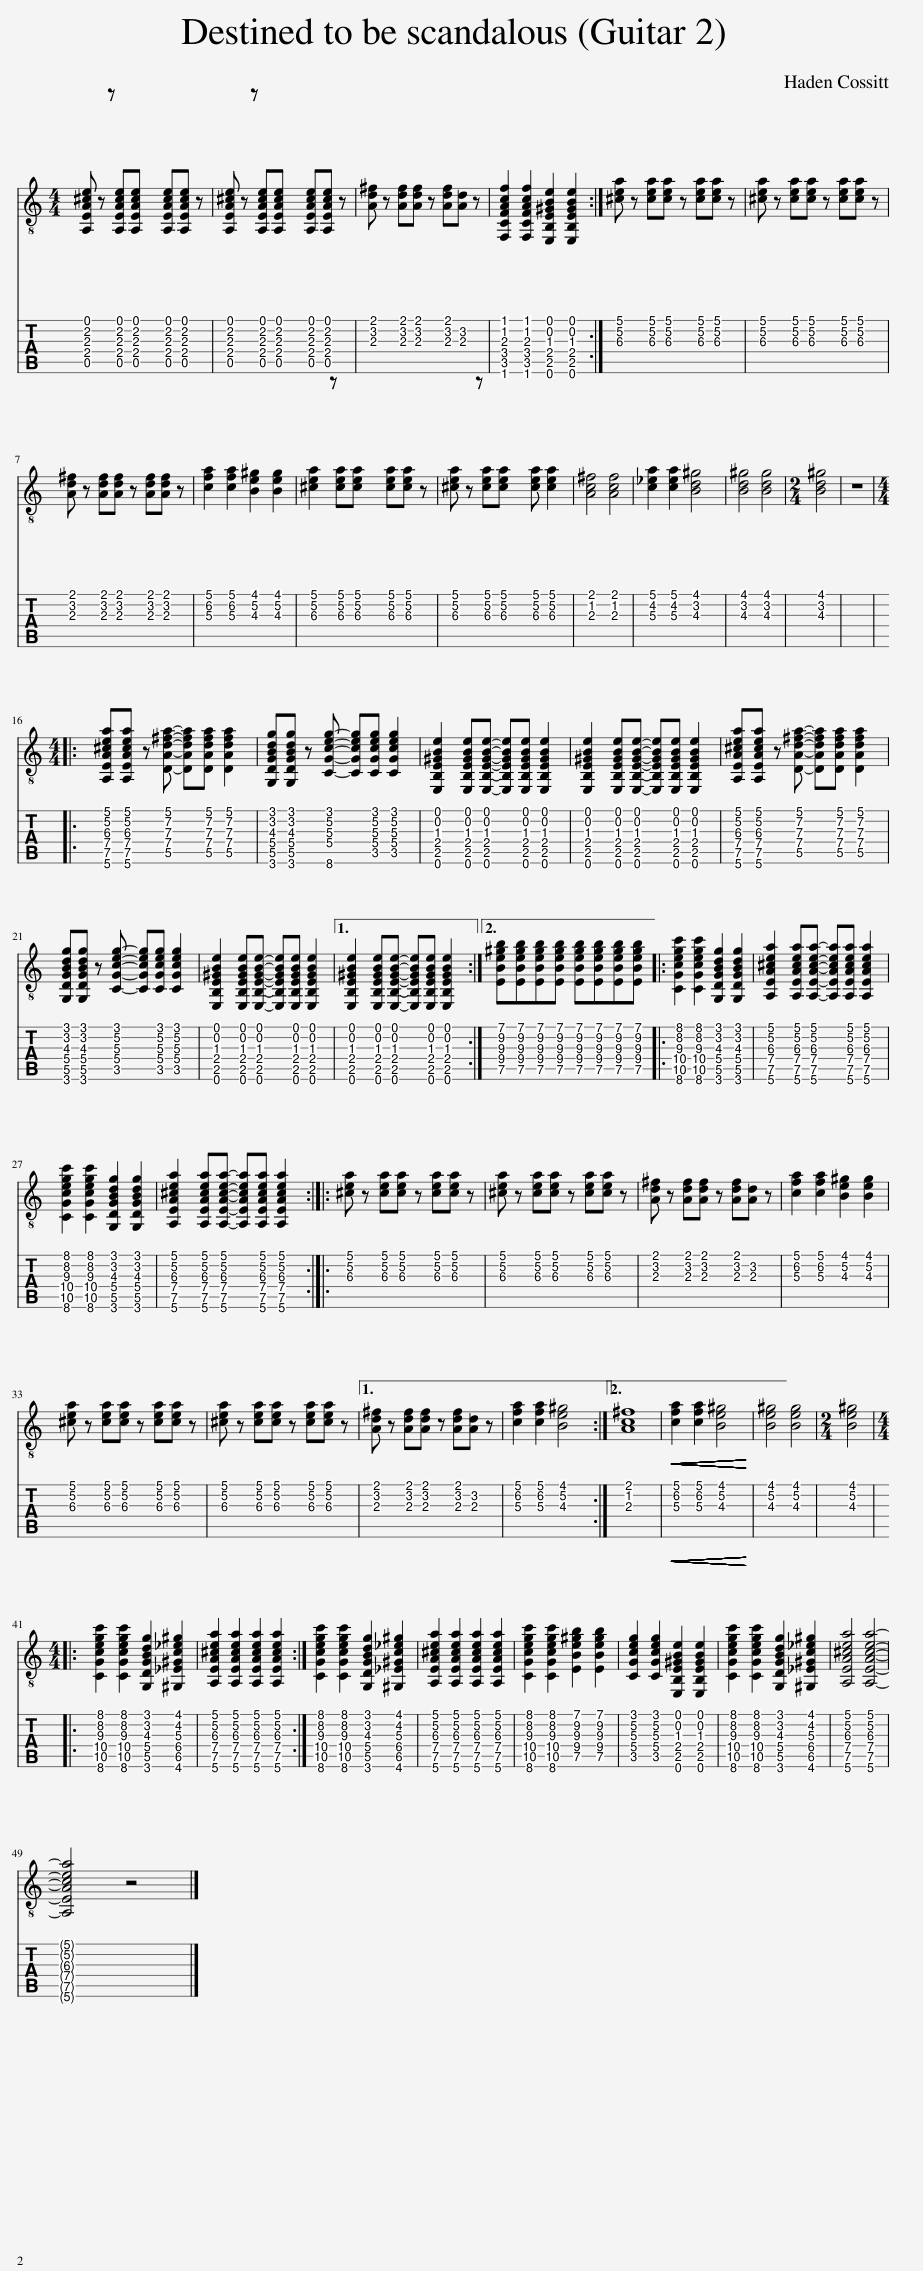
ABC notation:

X:1
%%score { 1 | 2 }
L:1/8
M:4/4
I:linebreak $
K:C
V:1 treble-8
V:2 tab stafflines=6 strings="E2,A2,D3,G3,B3,E4 nostems "
V:1
 [A,EA^ce] z [A,EAce][A,EAce] z [A,EAce][A,EAce] z | [A,EA^ce] z [A,EAce][A,EAce] z [A,EAce][A,EAce] z | [Ad^f] z [Adf][Adf] z [Adf][Ad] z | [F,CFAcf]2 [F,CFAcf]2 [E,B,E^GBe]2 [E,B,EGBe]2 :| [^cea] z [cea][cea] z [cea][cea] z | %5
 [^cea] z [cea][cea] z [cea][cea] z |$ [Ad^f] z [Adf][Adf] z [Adf][Adf] z | [cfa]2 [cfa]2 [Be^g]2 [Beg]2 | [^cea]2 [cea][cea] z [cea][cea] z | [^cea] z [cea][cea] z [cea] [cea]2 | %10
 [Ac^f]4 [Acf]4 | [c_ea]2 [cea]2 [Bd^g]4 | [Bd^g]4 [Bdg]4 |[M:2/4] [Bd^g]4 | z4 |:$ %15
[M:4/4] [A,EA^cea][A,EAcea] z [DAd^fa]- [DAdfa][DAdfa] [DAdfa]2 | [G,DGBdg][G,DGBdg] z [CGceg]- [CGceg][CGceg] [CGceg]2 | [E,B,E^GBe]2 [E,B,EGBe][E,B,EGBe]- [E,B,EGBe][E,B,EGBe] [E,B,EGBe]2 | [E,B,E^GBe]2 [E,B,EGBe][E,B,EGBe]- [E,B,EGBe][E,B,EGBe] [E,B,EGBe]2 | [A,EA^cea][A,EAcea] z [DAd^fa]- [DAdfa][DAdfa] [DAdfa]2 |$ %20
 [G,DGBdg][G,DGBdg] z [CGceg]- [CGceg][CGceg] [CGceg]2 | [E,B,E^GBe]2 [E,B,EGBe][E,B,EGBe]- [E,B,EGBe][E,B,EGBe] [E,B,EGBe]2 |1 [E,B,E^GBe]2 [E,B,EGBe][E,B,EGBe]- [E,B,EGBe][E,B,EGBe] [E,B,EGBe]2 :|2 [EBe^gb][EBegb][EBegb][EBegb] [EBegb][EBegb][EBegb][EBegb] |: [CGcegc']2 [CGcegc']2 [G,DGBdg]2 [G,DGBdg]2 | %25
 [A,EA^cea]2 [A,EAcea][A,EAcea]- [A,EAcea][A,EAcea] [A,EAcea]2 |$ [CGcegc']2 [CGcegc']2 [G,DGBdg]2 [G,DGBdg]2 | [A,EA^cea]2 [A,EAcea][A,EAcea]- [A,EAcea][A,EAcea] [A,EAcea]2 :: [^cea] z [cea][cea] z [cea][cea] z | [^cea] z [cea][cea] z [cea][cea] z | %30
 [Ad^f] z [Adf][Adf] z [Adf][Ad] z | [cfa]2 [cfa]2 [Be^g]2 [Beg]2 |$ [^cea] z [cea][cea] z [cea][cea] z | [^cea] z [cea][cea] z [cea][cea] z |1 [Ad^f] z [Adf][Adf] z [Adf][Ad] z || %35
 [cfa]2 [cfa]2 [Be^g]4 :|2 [Ac^f]8 ||!<(!!<(!!<(!!<(!!<(!!<(! [cfa]2 [cfa]2 [Be^g]4!<)!!<)!!<)!!<)!!<)!!<)! | [Be^g]4 [Beg]4 |[M:2/4] [Be^g]4 |:$ %40
[M:4/4] [CGcegc']2 [CGcegc']2 [G,DGBdg]2 [^G,_E^Gc_e^g]2 | [A,EA^cea]2 [A,EAcea]2 [A,EAcea]2 [A,EAcea]2 :| [CGcegc']2 [CGcegc']2 [G,DGBdg]2 [^G,_E^Gc_e^g]2 | [A,EA^cea]2 [A,EAcea]2 [A,EAcea]2 [A,EAcea]2 | [CGcegc']2 [CGcegc']2 [EBe^gb]2 [EBegb]2 | %45
 [CGceg]2 [CGceg]2 [E,B,E^GBe]2 [E,B,EGBe]2 | [CGcegc']2 [CGcegc']2 [G,DGBdg]2 [^G,_E^Gc_e^g]2 | [A,EA^cea]4 [A,EAcea]4- |$ [A,EAcea]4 z4 |] %49
V:2
 [!5!A,,!4!E,!3!A,!2!^C!1!E] x [!5!A,,!4!E,!3!A,!2!C!1!E] [!5!A,,!4!E,!3!A,!2!C!1!E] x [!5!A,,!4!E,!3!A,!2!C!1!E] [!5!A,,!4!E,!3!A,!2!C!1!E] x | [!5!A,,!4!E,!3!A,!2!^C!1!E] x [!5!A,,!4!E,!3!A,!2!C!1!E] [!5!A,,!4!E,!3!A,!2!C!1!E] x [!5!A,,!4!E,!3!A,!2!C!1!E] [!5!A,,!4!E,!3!A,!2!C!1!E] x | [!3!^A,!2!D!1!^F] x [!3!=A,!2!D!1!F] [!3!A,!2!D!1!F] x [!3!A,!2!D!1!F] [!3!A,!2!D] x | [!6!F,,!5!C,!4!F,!3!A,!2!C!1!F]2 [!6!F,,!5!C,!4!F,!3!A,!2!C!1!F]2 [!6!E,,!5!B,,!4!E,!3!^G,!2!B,!1!E]2 [!6!E,,!5!B,,!4!E,!3!G,!2!B,!1!E]2 :| [!3!^C!2!E!1!A] x [!3!C!2!E!1!A] [!3!C!2!E!1!A] x [!3!C!2!E!1!A] [!3!C!2!E!1!A] x | %5
 [!3!^C!2!E!1!A] x [!3!C!2!E!1!A] [!3!C!2!E!1!A] x [!3!C!2!E!1!A] [!3!C!2!E!1!A] x |$ [!3!A,!2!D!1!^F] x [!3!A,!2!D!1!F] [!3!A,!2!D!1!F] x [!3!A,!2!D!1!F] [!3!A,!2!D!1!F] x | [!3!C!2!F!1!A]2 [!3!C!2!F!1!A]2 [!3!B,!2!E!1!^G]2 [!3!B,!2!E!1!G]2 | [!3!^C!2!E!1!A]2 [!3!C!2!E!1!A] [!3!C!2!E!1!A] x [!3!C!2!E!1!A] [!3!C!2!E!1!A] x | [!3!^C!2!E!1!A] x [!3!C!2!E!1!A] [!3!C!2!E!1!A] x [!3!C!2!E!1!A] [!3!C!2!E!1!A]2 | %10
 [!3!A,!2!C!1!^F]4 [!3!A,!2!C!1!^F]4 | [!3!C!2!_E!1!A]2 [!3!C!2!E!1!A]2 [!3!B,!2!D!1!^G]4 | [!3!B,!2!D!1!^G]4 [!3!B,!2!D!1!G]4 |[M:2/4] [!3!B,!2!D!1!^G]4 | x4 |:$ %15
[M:4/4] [!6!A,,!5!E,!4!A,!3!^C!2!E!1!A] [!6!A,,!5!E,!4!A,!3!C!2!E!1!A] x [!5!D,!4!A,!3!D!2!^F!1!A]- [!5!D,!4!A,!3!D!2!F!1!A] [!5!D,!4!A,!3!D!2!^F!1!A] [!5!D,!4!A,!3!D!2!F!1!A]2 | [!6!G,,!5!D,!4!G,!3!B,!2!D!1!G] [!6!G,,!5!D,!4!G,!3!B,!2!D!1!G] x [!6!C,!4!G,!3!C!2!E!1!G]- [!6!C,!4!G,!3!C!2!E!1!G] [!5!C,!4!G,!3!C!2!E!1!G] [!5!C,!4!G,!3!C!2!E!1!G]2 | [!6!E,,!5!B,,!4!E,!3!^G,!2!B,!1!E]2 [!6!E,,!5!B,,!4!E,!3!G,!2!B,!1!E] [!6!E,,!5!B,,!4!E,!3!G,!2!B,!1!E]- [!6!E,,!5!B,,!4!E,!3!G,!2!B,!1!E] [!6!E,,!5!B,,!4!E,!3!^G,!2!B,!1!E] [!6!E,,!5!B,,!4!E,!3!G,!2!B,!1!E]2 | [!6!E,,!5!B,,!4!E,!3!^G,!2!B,!1!E]2 [!6!E,,!5!B,,!4!E,!3!G,!2!B,!1!E] [!6!E,,!5!B,,!4!E,!3!G,!2!B,!1!E]- [!6!E,,!5!B,,!4!E,!3!G,!2!B,!1!E] [!6!E,,!5!B,,!4!E,!3!^G,!2!B,!1!E] [!6!E,,!5!B,,!4!E,!3!G,!2!B,!1!E]2 | [!6!A,,!5!E,!4!A,!3!^C!2!E!1!A] [!6!A,,!5!E,!4!A,!3!C!2!E!1!A] x [!5!D,!4!A,!3!D!2!^F!1!A]- [!5!D,!4!A,!3!D!2!F!1!A] [!5!D,!4!A,!3!D!2!^F!1!A] [!5!D,!4!A,!3!D!2!F!1!A]2 |$ %20
 [!6!G,,!5!D,!4!G,!3!B,!2!D!1!G] [!6!G,,!5!D,!4!G,!3!B,!2!D!1!G] x [!5!C,!4!G,!3!C!2!E!1!G]- [!5!C,!4!G,!3!C!2!E!1!G] [!5!C,!4!G,!3!C!2!E!1!G] [!5!C,!4!G,!3!C!2!E!1!G]2 | [!6!E,,!5!B,,!4!E,!3!^G,!2!B,!1!E]2 [!6!E,,!5!B,,!4!E,!3!G,!2!B,!1!E] [!6!E,,!5!B,,!4!E,!3!G,!2!B,!1!E]- [!6!E,,!5!B,,!4!E,!3!G,!2!B,!1!E] [!6!E,,!5!B,,!4!E,!3!^G,!2!B,!1!E] [!6!E,,!5!B,,!4!E,!3!G,!2!B,!1!E]2 |1 [!6!E,,!5!B,,!4!E,!3!^G,!2!B,!1!E]2 [!6!E,,!5!B,,!4!E,!3!G,!2!B,!1!E] [!6!E,,!5!B,,!4!E,!3!G,!2!B,!1!E]- [!6!E,,!5!B,,!4!E,!3!G,!2!B,!1!E] [!6!E,,!5!B,,!4!E,!3!^G,!2!B,!1!E] [!6!E,,!5!B,,!4!E,!3!G,!2!B,!1!E]2 :|2 [!5!E,!4!B,!3!E!2!^G!1!B] [!5!E,!4!B,!3!E!2!G!1!B] [!5!E,!4!B,!3!E!2!G!1!B] [!5!E,!4!B,!3!E!2!G!1!B] [!5!E,!4!B,!3!E!2!^G!1!B] [!5!E,!4!B,!3!E!2!G!1!B] [!5!E,!4!B,!3!E!2!G!1!B] [!5!E,!4!B,!3!E!2!G!1!B] |: [!6!C,!5!G,!4!C!3!E!2!G!1!c]2 [!6!C,!5!G,!4!C!3!E!2!G!1!c]2 [!6!G,,!5!D,!4!G,!3!B,!2!D!1!G]2 [!6!G,,!5!D,!4!G,!3!B,!2!D!1!G]2 | %25
 [!6!A,,!5!E,!4!A,!3!^C!2!E!1!A]2 [!6!A,,!5!E,!4!A,!3!C!2!E!1!A] [!6!A,,!5!E,!4!A,!3!C!2!E!1!A]- [!6!A,,!5!E,!4!A,!3!C!2!E!1!A] [!6!A,,!5!E,!4!A,!3!^C!2!E!1!A] [!6!A,,!5!E,!4!A,!3!C!2!E!1!A]2 |$ [!6!C,!5!G,!4!C!3!E!2!G!1!c]2 [!6!C,!5!G,!4!C!3!E!2!G!1!c]2 [!6!G,,!5!D,!4!G,!3!B,!2!D!1!G]2 [!6!G,,!5!D,!4!G,!3!B,!2!D!1!G]2 | [!6!A,,!5!E,!4!A,!3!^C!2!E!1!A]2 [!6!A,,!5!E,!4!A,!3!C!2!E!1!A] [!6!A,,!5!E,!4!A,!3!C!2!E!1!A]- [!6!A,,!5!E,!4!A,!3!C!2!E!1!A] [!6!A,,!5!E,!4!A,!3!^C!2!E!1!A] [!6!A,,!5!E,!4!A,!3!C!2!E!1!A]2 :: [!3!^C!2!E!1!A] x [!3!C!2!E!1!A] [!3!C!2!E!1!A] x [!3!^C!2!E!1!A] [!3!C!2!E!1!A] x | [!3!^C!2!E!1!A] x [!3!C!2!E!1!A] [!3!C!2!E!1!A] x [!3!^C!2!E!1!A] [!3!C!2!E!1!A] x | %30
 [!3!A,!2!D!1!^F] x [!3!A,!2!D!1!F] [!3!A,!2!D!1!F] x [!3!A,!2!D!1!^F] [!3!A,!2!D] x | [!3!C!2!F!1!A]2 [!3!C!2!F!1!A]2 [!3!B,!2!E!1!^G]2 [!3!B,!2!E!1!G]2 |$ [!3!^C!2!E!1!A] x [!3!C!2!E!1!A] [!3!C!2!E!1!A] x [!3!^C!2!E!1!A] [!3!C!2!E!1!A] x | [!3!^C!2!E!1!A] x [!3!C!2!E!1!A] [!3!C!2!E!1!A] x [!3!^C!2!E!1!A] [!3!C!2!E!1!A] x |1 [!3!A,!2!D!1!^F] x [!3!A,!2!D!1!F] [!3!A,!2!D!1!F] x [!3!A,!2!D!1!^F] [!3!A,!2!D] x || %35
 [!3!C!2!F!1!A]2 [!3!C!2!F!1!A]2 [!3!B,!2!E!1!^G]4 :|2 [!3!A,!2!C!1!^F]8 || [!3!C!2!F!1!A]2 [!3!C!2!F!1!A]2 [!3!B,!2!E!1!^G]4 | [!3!B,!2!E!1!^G]4 [!3!B,!2!E!1!^G]4 |[M:2/4] [!3!B,!2!E!1!^G]4 |:$ %40
[M:4/4] [!6!C,!5!G,!4!C!3!E!2!G!1!c]2 [!6!C,!5!G,!4!C!3!E!2!G!1!c]2 [!6!G,,!5!D,!4!G,!3!B,!2!D!1!G]2 [!6!^G,,!5!_E,!4!^G,!3!C!2!_E!1!^G]2 | [!6!A,,!5!E,!4!A,!3!^C!2!E!1!A]2 [!6!A,,!5!E,!4!A,!3!C!2!E!1!A]2 [!6!A,,!5!E,!4!A,!3!^C!2!E!1!A]2 [!6!A,,!5!E,!4!A,!3!C!2!E!1!A]2 :| [!6!C,!5!G,!4!C!3!E!2!G!1!c]2 [!6!C,!5!G,!4!C!3!E!2!G!1!c]2 [!6!G,,!5!D,!4!G,!3!B,!2!D!1!G]2 [!6!^G,,!5!_E,!4!^G,!3!C!2!_E!1!^G]2 | [!6!A,,!5!E,!4!A,!3!^C!2!E!1!A]2 [!6!A,,!5!E,!4!A,!3!C!2!E!1!A]2 [!6!A,,!5!E,!4!A,!3!^C!2!E!1!A]2 [!6!A,,!5!E,!4!A,!3!C!2!E!1!A]2 | [!6!C,!5!G,!4!C!3!E!2!G!1!c]2 [!6!C,!5!G,!4!C!3!E!2!G!1!c]2 [!5!E,!4!B,!3!E!2!^G!1!B]2 [!5!E,!4!B,!3!E!2!G!1!B]2 | %45
 [!5!C,!4!G,!3!C!2!E!1!G]2 [!5!C,!4!G,!3!C!2!E!1!G]2 [!6!E,,!5!B,,!4!E,!3!^G,!2!B,!1!E]2 [!6!E,,!5!B,,!4!E,!3!G,!2!B,!1!E]2 | [!6!C,!5!G,!4!C!3!E!2!G!1!c]2 [!6!C,!5!G,!4!C!3!E!2!G!1!c]2 [!6!G,,!5!D,!4!G,!3!B,!2!D!1!G]2 [!6!^G,,!5!_E,!4!^G,!3!C!2!_E!1!^G]2 | [!6!A,,!5!E,!4!A,!3!^C!2!E!1!A]4 [!6!A,,!5!E,!4!A,!3!^C!2!E!1!A]4- |$ [!6!A,,!5!E,!4!A,!3!C!2!E!1!A]4 x4 |] %49
